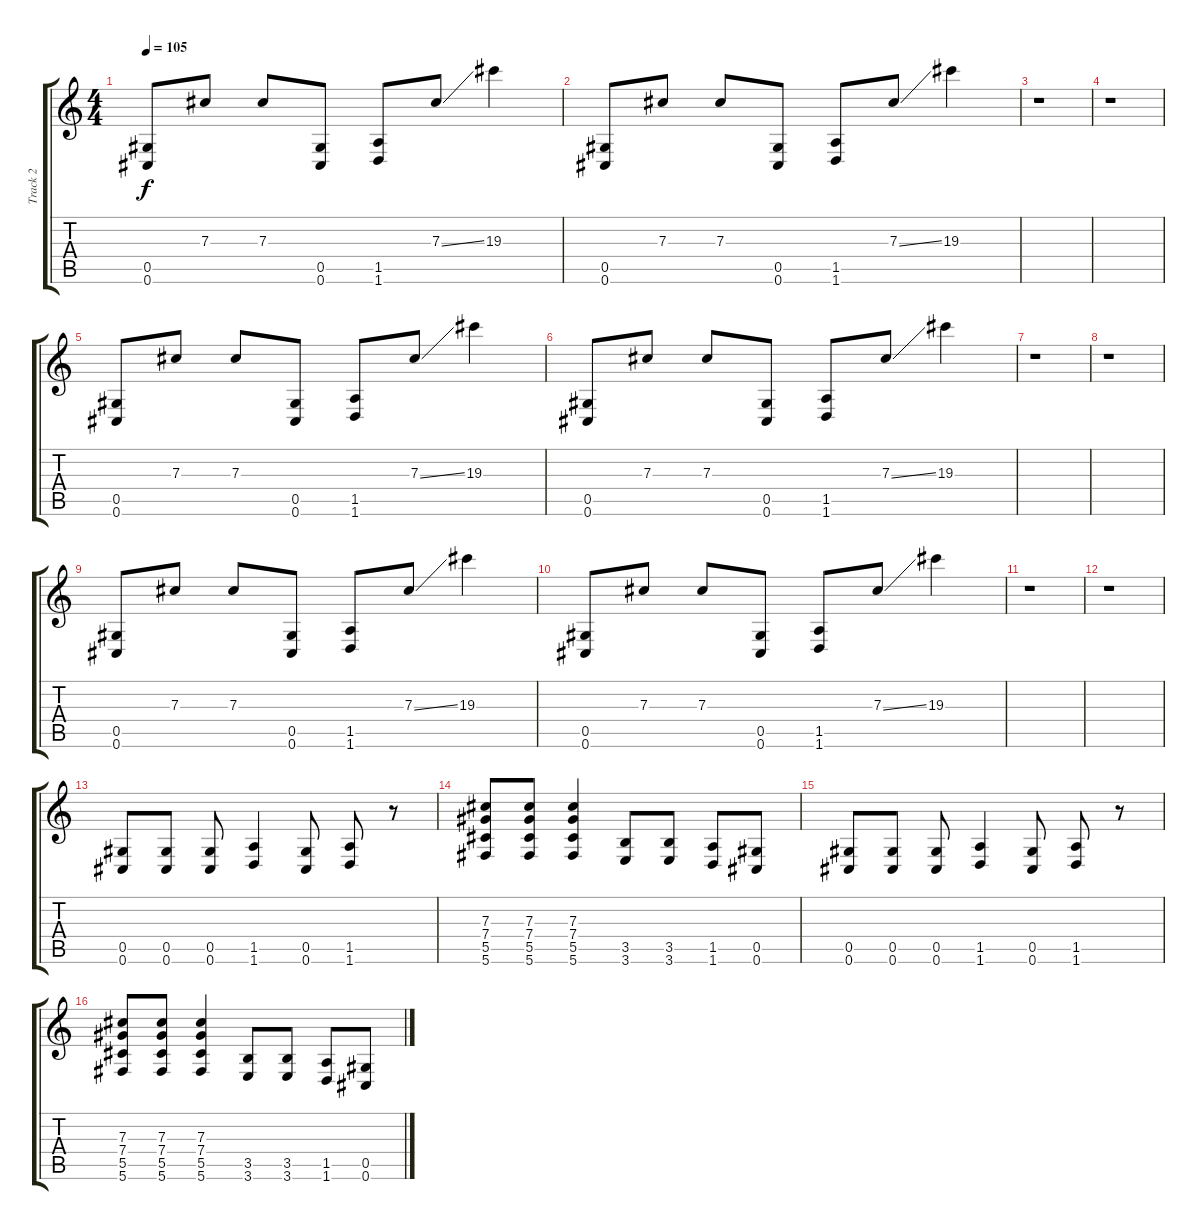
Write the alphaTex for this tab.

\track ("Track 2" "Track 2") {instrument distortionguitar}
\staff {score tabs}
\tuning (Eb4 Bb3 Gb3 Db3 Ab2 Db2) {hide}
\ts (4 4)
\tempo 105
\clef g2
\ks c
(0.5 0.6).8{dy f} 7.3.8 7.3.8 (0.5 0.6).8 (1.5 1.6).8 7.3{ss}.8 19.3.4 |
(0.5 0.6).8 7.3.8 7.3.8 (0.5 0.6).8 (1.5 1.6).8 7.3{ss}.8 19.3.4 |
r.1 |
r.1 |
(0.5 0.6).8 7.3.8 7.3.8 (0.5 0.6).8 (1.5 1.6).8 7.3{ss}.8 19.3.4 |
(0.5 0.6).8 7.3.8 7.3.8 (0.5 0.6).8 (1.5 1.6).8 7.3{ss}.8 19.3.4 |
r.1 |
r.1 |
(0.5 0.6).8 7.3.8 7.3.8 (0.5 0.6).8 (1.5 1.6).8 7.3{ss}.8 19.3.4 |
(0.5 0.6).8 7.3.8 7.3.8 (0.5 0.6).8 (1.5 1.6).8 7.3{ss}.8 19.3.4 |
r.1 |
r.1 |
(0.5 0.6).8 (0.5 0.6).8 (0.5 0.6).8 (1.5 1.6).4 (0.5 0.6).8 (1.5 1.6).8 r.8 |
(7.3 7.4 5.5 5.6).8 (7.3 7.4 5.5 5.6).8 (7.3 7.4 5.5 5.6).4 (3.5 3.6).8 (3.5 3.6).8 (1.5 1.6).8 (0.5 0.6).8 |
(0.5 0.6).8 (0.5 0.6).8 (0.5 0.6).8 (1.5 1.6).4 (0.5 0.6).8 (1.5 1.6).8 r.8 |
(7.3 7.4 5.5 5.6).8 (7.3 7.4 5.5 5.6).8 (7.3 7.4 5.5 5.6).4 (3.5 3.6).8 (3.5 3.6).8 (1.5 1.6).8 (0.5 0.6).8
